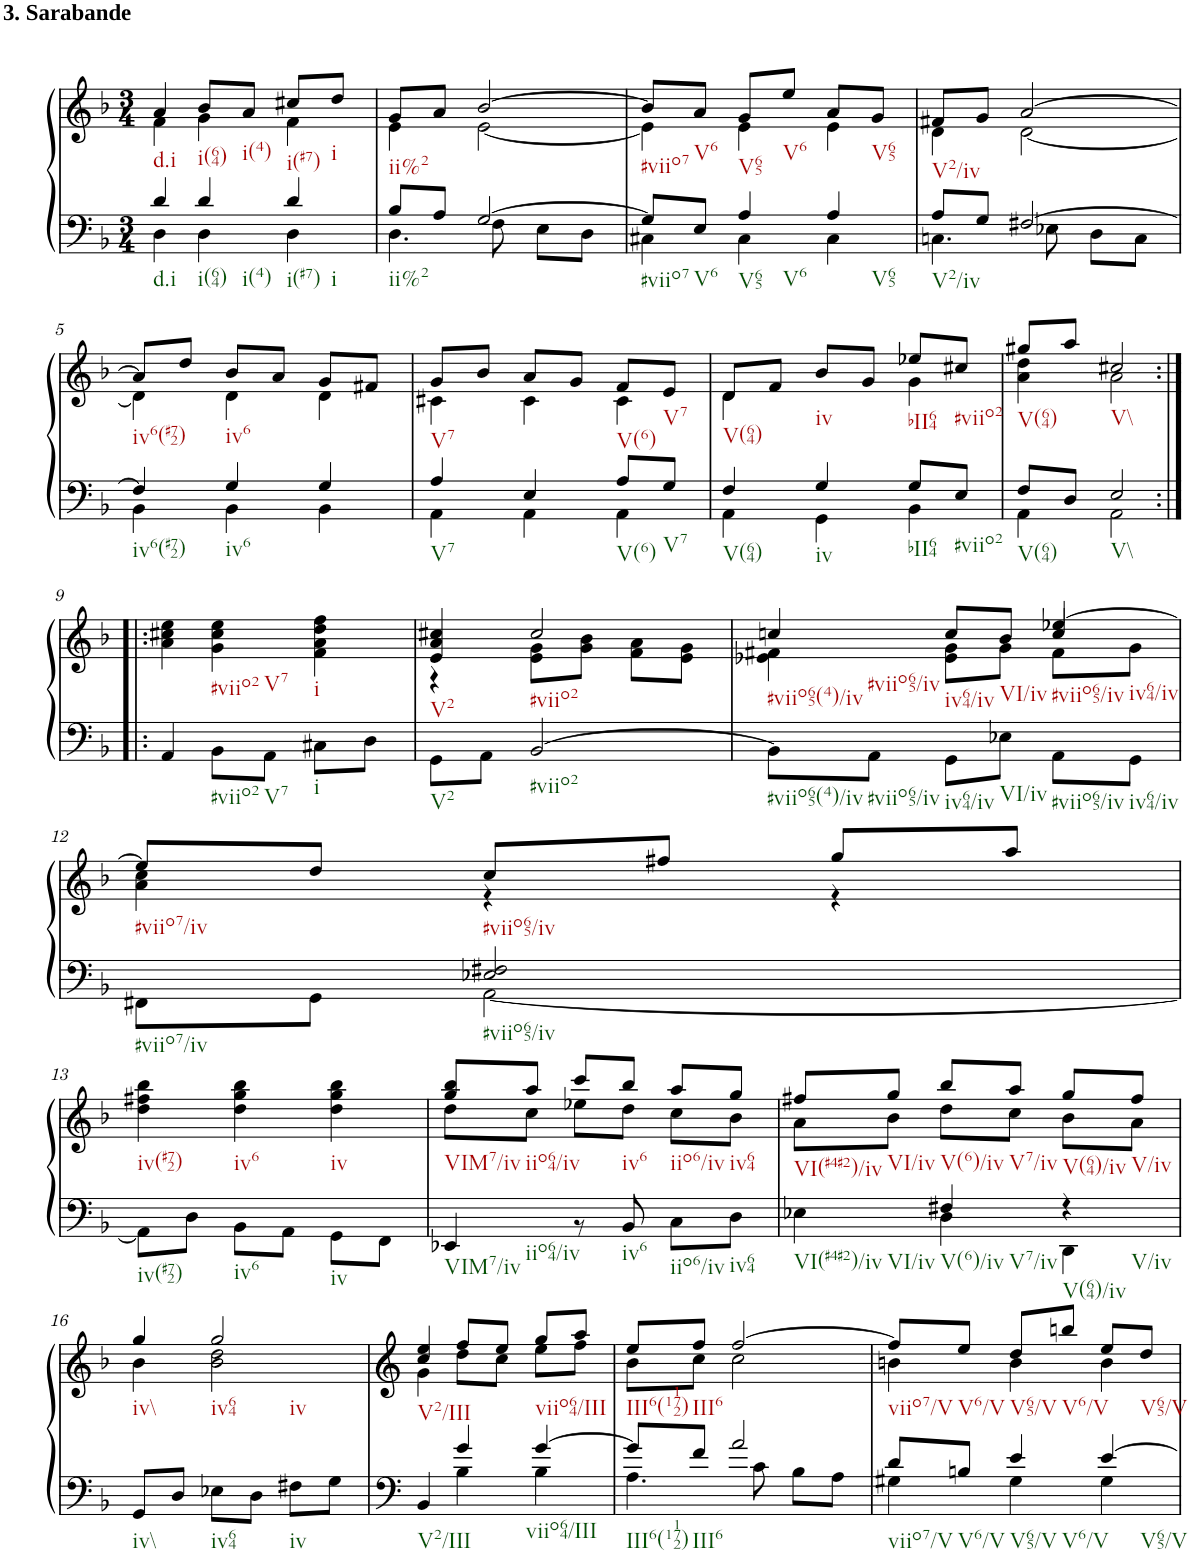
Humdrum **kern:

**kern	**kern
*part1	*part1
*staff2	*staff1
*I"Klavier linke Hand	*
*clefF4	*clefG2
*k[b-]	*k[b-]
*M3/4	*M3/4
=1	=1
*^	*^
!	!	!LO:TX:a:B:t=3. Sarabande	!
4d/	4D\	4a/	4f\
4d/	4D\	8b-/L	4g\
.	.	8a/J	.
4d/	4D\	8cc#X/L	4f\
.	.	8dd/J	.
=2	=2	=2	=2
8B-/L	4.D\	8g/L	4e\
8A/J	.	8a/J	.
[2G/	.	[2b-/	[2e\
.	8F\	.	.
.	8E\L	.	.
.	8D\J	.	.
=3	=3	=3	=3
8G/L]	4C#X\	8b-/L]	4e\]
8E/J	.	8a/J	.
4A/	4C#\	8g/L	4e\
.	.	8ee/J	.
4A/	4C#\	8a/L	4e\
.	.	8g/J	.
=4	=4	=4	=4
8A/L	4.Cn\	8f#X/L	4d\
8G/J	.	8g/J	.
[2F#X/	.	[2a/	[2d\
.	8E-X\	.	.
.	8D\L	.	.
.	8C\J	.	.
!!LO:LB:g=z	!!
=5	=5	=5	=5
4F#/]	4BB-\	8a/L]	4d\]
.	.	8dd/J	.
4G/	4BB-\	8b-/L	4d\
.	.	8a/J	.
4G/	4BB-\	8g/L	4d\
.	.	8f#X/J	.
=6	=6	=6	=6
4A/	4AA\	8g/L	4c#X\
.	.	8b-/J	.
4E/	4AA\	8a/L	4c#\
.	.	8g/J	.
8A/L	4AA\	8f/L	4c#\
8G/J	.	8e/J	.
=7	=7	=7	=7
4F/	4AA\	8d/L	4d\
.	.	8f/J	.
4G/	4GG\	8b-/L	4ryy
.	.	8g/J	.
8G/L	4BB-\	8ee-X/L	4g\
8E/J	.	8cc#X/J	.
=8	=8	=8	=8
8F/L	4AA\	8gg#X/L	4a\ 4dd\
8D/J	.	8aa/J	.
2E/	2AA\	2cc#X/	2a\
!!LO:LB:g=z	!!
=9:|!|:	=9:|!|:	=9:|!|:	=9:|!|:
2.ryy	4AA/	2.ryy	4a\ 4cc#X\ 4ee\
.	8BB-\L	.	4g\ 4cc#\ 4ee\
.	8AA\J	.	.
.	8C#X\L	.	4f\ 4a\ 4dd\ 4ff\
.	8D\J	.	.
=10	=10	=10	=10
2.ryy	8GG\L	4e/ 4a/ 4cc#X/	4r
.	8AA\J	.	.
.	[2BB-/	2cc#/	8e\ 8g\L
.	.	.	8g\ 8b-\J
.	.	.	8f\ 8a\L
.	.	.	8e\ 8g\J
=11	=11	=11	=11
*	*	*	*^
2.ryy	8BB-\L]	4ccn/	4e-X\ 4f#X\	2ryy
.	8AA\J	.	.	.
.	8GG\L	8cc/L	8e-\ 8g\L	.
.	8E-X\J	8b-/J	8g\J	.
.	8AA\L	[4ee-X/	8f#\L	4cc/
.	8GG\J	.	8g\J	.
*	*	*	*v	*v
!!LO:LB:g=z
=12	=12	=12	=12
4ryy	8FF#X\L	8ee-/L]	4a\ 4cc\
.	8GG\J	8dd/J	.
2E-X/ 2F#X/	[2AA\	8cc/L	4r
.	.	8ff#X/J	.
.	.	8gg/L	4r
.	.	8aa/J	.
!!LO:LB:g=z	!!
=13	=13	=13	=13
2.ryy	8AA\L]	2.ryy	4dd\ 4ff#X\ 4bb-\
.	8D\J	.	.
.	8BB-\L	.	4dd\ 4gg\ 4bb-\
.	8AA\J	.	.
.	8GG\L	.	4dd\ 4gg\ 4bb-\
.	8FF\J	.	.
=14	=14	=14	=14
2.ryy	4EE-X/	8gg/ 8bb-/L	8dd\L
.	.	8aa/J	8cc\J
.	8r	8ccc/L	8ee-X\L
.	8BB-/	8bb-/J	8dd\J
.	8C\L	8aa/L	8cc\L
.	8D\J	8gg/J	8b-\J
=15	=15	=15	=15
4ryy	4E-X\	8ff#X/L	8a\L
.	.	8gg/J	8b-\J
4F#X/	4D\	8bb-/L	8dd\L
.	.	8aa/J	8cc\J
4r	4DD\	8gg/L	8b-\L
.	.	8ff#/J	8a\J
*v	*v	*	*
!!LO:LB:g=z	!!
=16	=16	=16
8GG/L	4gg/	4b-\
8D/J	.	.
8E-X\L	2gg/	2b-\ 2dd\
8D\J	.	.
8F#X\L	.	.
8G\J	.	.
=17	=17	=17
*^	*	*
4BB-/	4ryy	4cc/ 4ee/	4g\
4g/	4B-\	8ff/L	8dd\L
.	.	8ee/J	8cc\J
[4g/	4B-\	8gg/L	8ee\L
.	.	8aa/J	8ff\J
=18	=18	=18	=18
8g/L]	4.A\	8ee/L	8b-\L
8f/J	.	8ff/J	8cc\J
2a/	.	[2ff/	2cc\
.	8c\	.	.
.	8B-\L	.	.
.	8A\J	.	.
=19	=19	=19	=19
8d/L	4G#X\	8ff/L]	4bn\
8Bn/J	.	8ee/J	.
4e/	4G#\	8dd/L	4b\
.	.	8bbn/J	.
[4e/	4G#\	8ee/L	4b\
.	.	8dd/J	.
*v	*v	*	*
*	*v	*v
=	=
*-	*-
